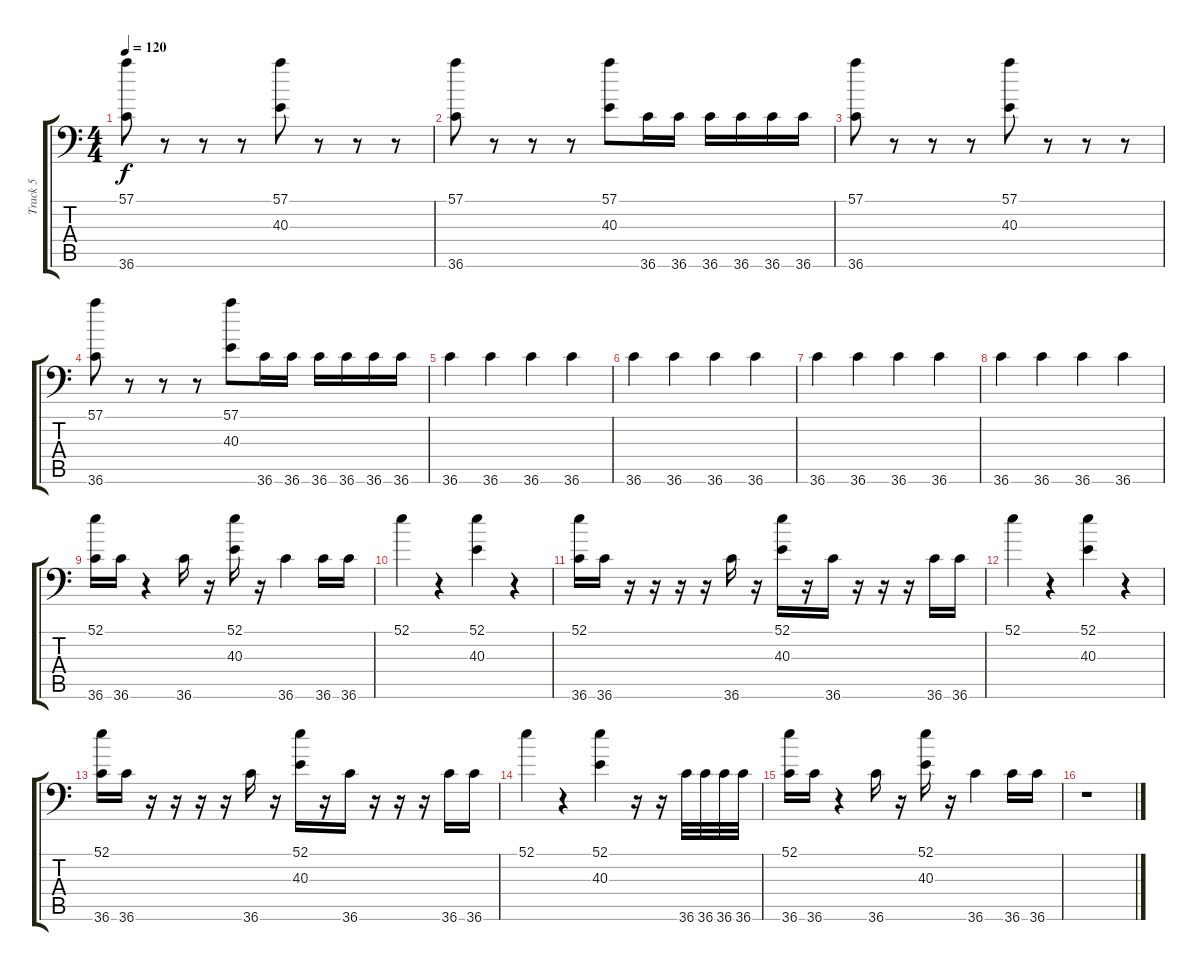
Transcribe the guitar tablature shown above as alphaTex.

\track ("Track 5" "Track 5") {instrument acousticgrandpiano}
\staff {score tabs}
\tuning (C-1 C-1 C-1 C-1 C-1 C-1) {hide}
\ts (4 4)
\tempo 120
\clef f4
\ks c
(57.1 36.6).8{dy f} r.8 r.8 r.8 (57.1 40.3).8 r.8 r.8 r.8 |
(57.1 36.6).8 r.8 r.8 r.8 (57.1 40.3).8 36.6.16 36.6.16 36.6.16 36.6.16 36.6.16 36.6.16 |
(57.1 36.6).8 r.8 r.8 r.8 (57.1 40.3).8 r.8 r.8 r.8 |
(57.1 36.6).8 r.8 r.8 r.8 (57.1 40.3).8 36.6.16 36.6.16 36.6.16 36.6.16 36.6.16 36.6.16 |
36.6.4 36.6.4 36.6.4 36.6.4 |
36.6.4 36.6.4 36.6.4 36.6.4 |
36.6.4 36.6.4 36.6.4 36.6.4 |
36.6.4 36.6.4 36.6.4 36.6.4 |
(52.1 36.6).16 36.6.16 r.4 36.6.16 r.16 (52.1 40.3).16 r.16 36.6.4 36.6.16 36.6.16 |
52.1.4 r.4 (52.1 40.3).4 r.4 |
(52.1 36.6).16 36.6.16 r.16 r.16 r.16 r.16 36.6.16 r.16 (52.1 40.3).16 r.16 36.6.16 r.16 r.16 r.16 36.6.16 36.6.16 |
52.1.4 r.4 (52.1 40.3).4 r.4 |
(52.1 36.6).16 36.6.16 r.16 r.16 r.16 r.16 36.6.16 r.16 (52.1 40.3).16 r.16 36.6.16 r.16 r.16 r.16 36.6.16 36.6.16 |
52.1.4 r.4 (52.1 40.3).4 r.16 r.16 36.6.32 36.6.32 36.6.32 36.6.32 |
(52.1 36.6).16 36.6.16 r.4 36.6.16 r.16 (52.1 40.3).16 r.16 36.6.4 36.6.16 36.6.16 |
r.1
